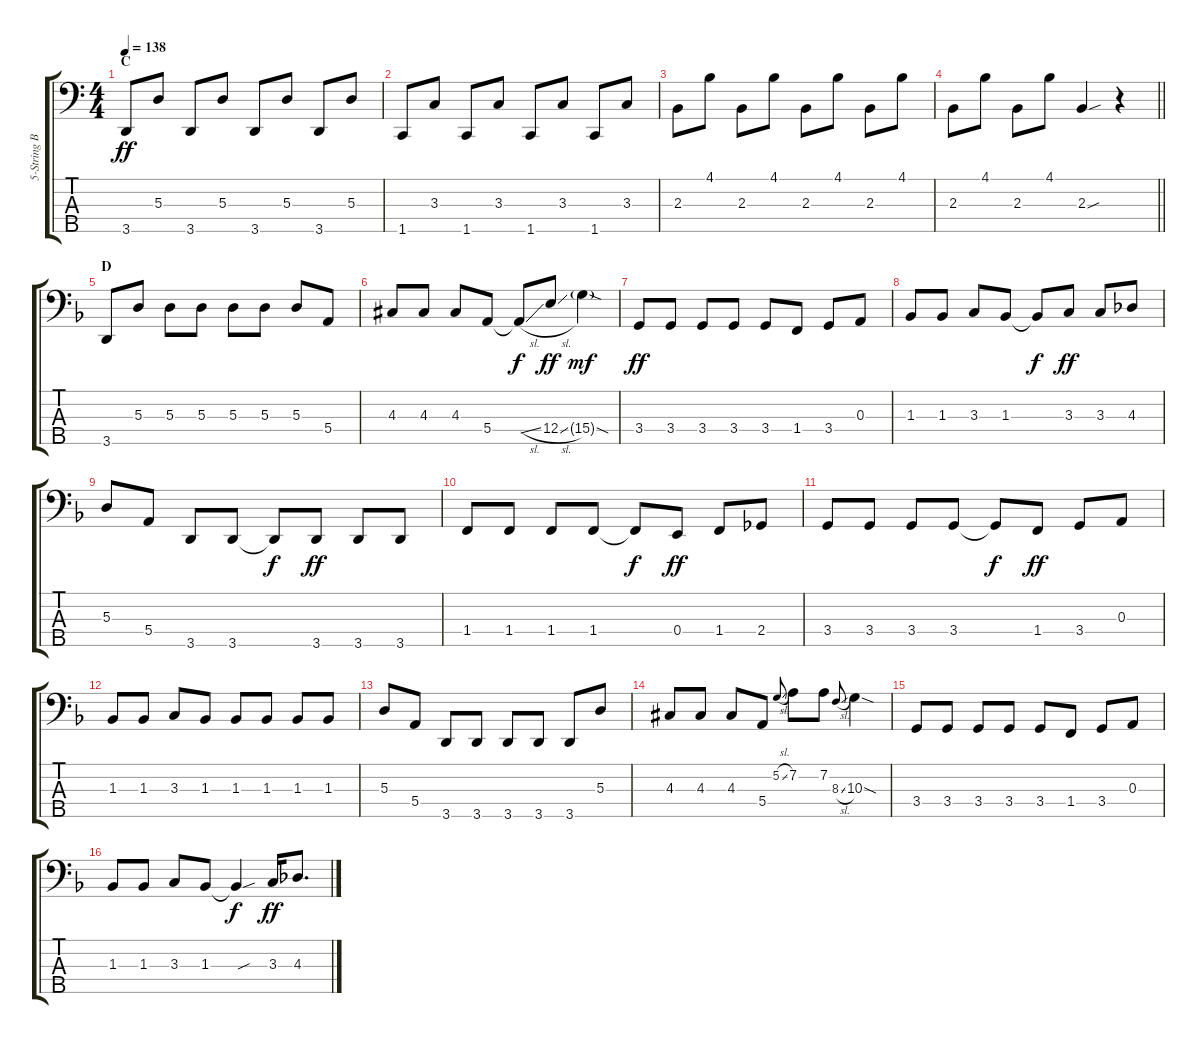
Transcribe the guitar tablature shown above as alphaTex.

\track ("5-String Bass" "5-String B") {mute instrument electricbasspick}
\staff {score tabs}
\tuning (G2 D2 A1 E1 B0) {hide}
\ts (4 4)
\section ("" "C")
\tempo 138
\clef f4
\ks c
3.5.8{dy ff} 5.3.8 3.5.8 5.3.8 3.5.8 5.3.8 3.5.8 5.3.8 |
1.5.8 3.3.8 1.5.8 3.3.8 1.5.8 3.3.8 1.5.8 3.3.8 |
2.3.8 4.1.8 2.3.8 4.1.8 2.3.8 4.1.8 2.3.8 4.1.8 |
\barLineRight lightlight
2.3.8 4.1.8 2.3.8 4.1.8 2.3{sou}.4 r.4 |
\section ("" "D")
\ks f
3.5.8 5.3.8 5.3.8 5.3.8 5.3.8 5.3.8 5.3.8 5.4.8 |
4.3{acc #}.8 4.3{acc #}.8 4.3{acc #}.8 5.4.8 5.4{sl t}.8{dy f} 12.4{sl}.8{dy ff} 15.4{sod g}.4{dy mf} |
3.4.8{dy ff} 3.4.8 3.4.8 3.4.8 3.4.8 1.4.8 3.4.8 0.3.8 |
1.3.8 1.3.8 3.3.8 1.3.8 1.3{t}.8{dy f} 3.3.8{dy ff} 3.3.8 4.3.8 |
5.3.8 5.4.8 3.5.8 3.5.8 3.5{t}.8{dy f} 3.5.8{dy ff} 3.5.8 3.5.8 |
1.4.8 1.4.8 1.4.8 1.4.8 1.4{t}.8{dy f} 0.4.8{dy ff} 1.4.8 2.4.8 |
3.4.8 3.4.8 3.4.8 3.4.8 3.4{t}.8{dy f} 1.4.8{dy ff} 3.4.8 0.3.8 |
1.3.8 1.3.8 3.3.8 1.3.8 1.3.8 1.3.8 1.3.8 1.3.8 |
5.3.8 5.4.8 3.5.8 3.5.8 3.5.8 3.5.8 3.5.8 5.3.8 |
4.3{acc #}.8 4.3{acc #}.8 4.3{acc #}.8 5.4.8 5.2{sl}.8{gr onbeat} 7.2.8 7.2.8 8.3{sl}.8{gr onbeat} 10.3{sod}.4 |
3.4.8 3.4.8 3.4.8 3.4.8 3.4.8 1.4.8 3.4.8 0.3.8 |
1.3.8 1.3.8 3.3.8 1.3.8 1.3{sou t}.4{dy f} 3.3.16{dy ff} 4.3.8{d}
